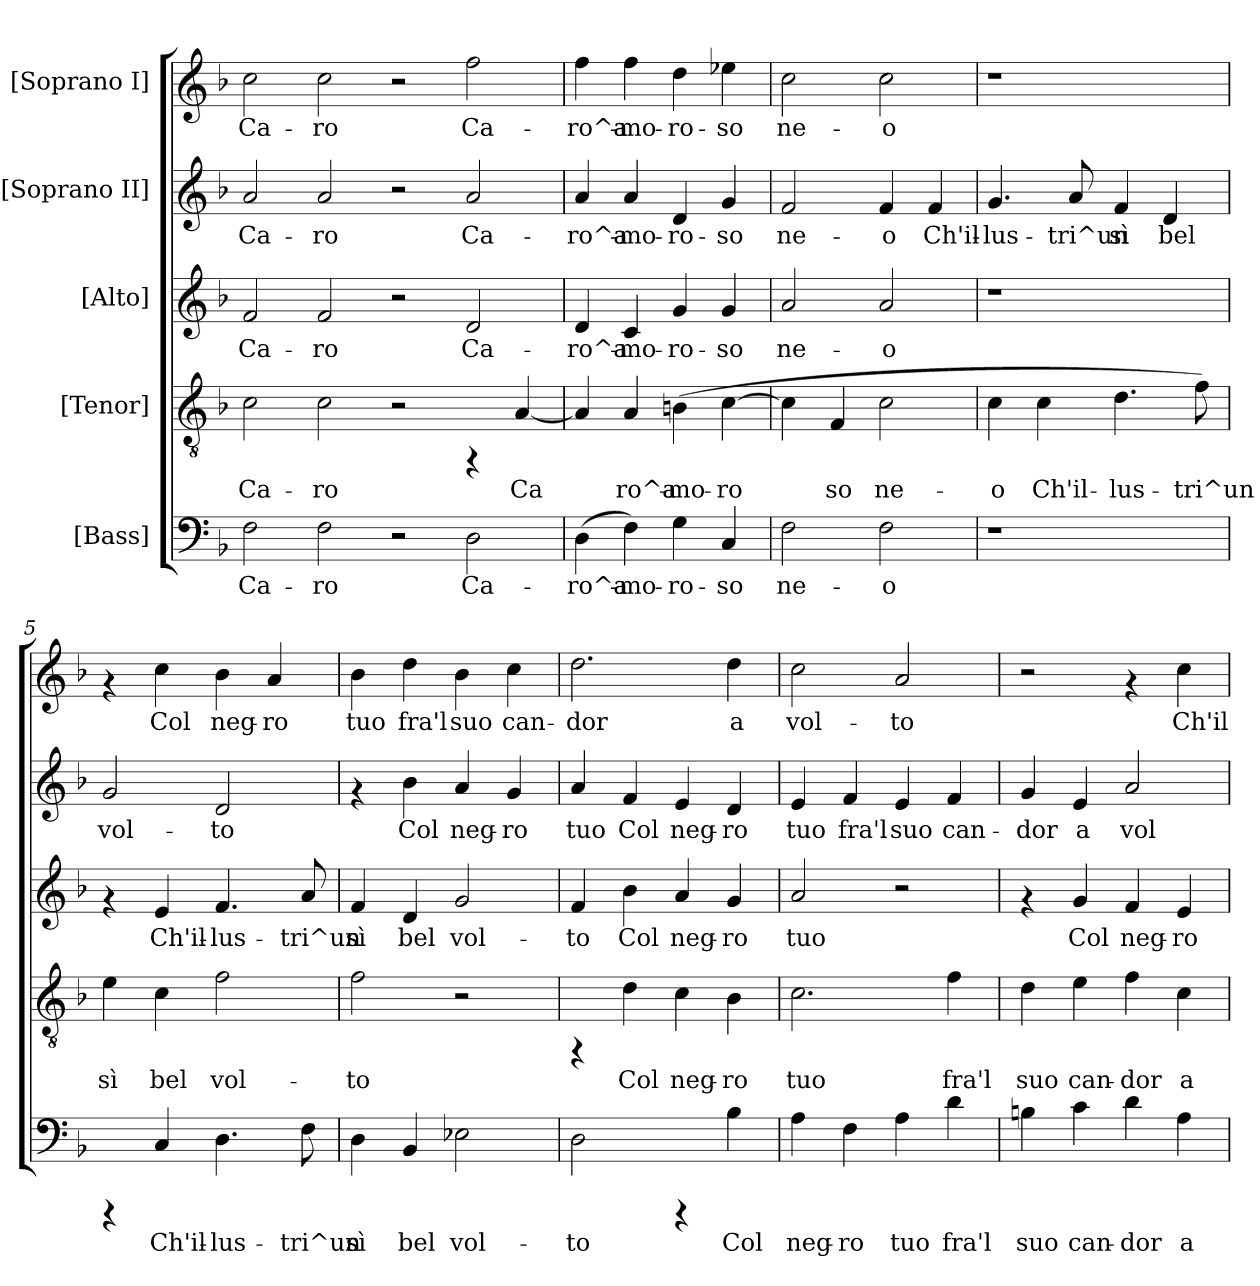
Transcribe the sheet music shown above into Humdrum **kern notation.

**kern	**text	**kern	**text	**kern	**text	**kern	**text	**kern	**text
*part5	*part5	*part4	*part4	*part3	*part3	*part2	*part2	*part1	*part1
*staff5	*staff5	*staff4	*staff4	*staff3	*staff3	*staff2	*staff2	*staff1	*staff1
*I"[Bass]	*	*I"[Tenor]	*	*I"[Alto]	*	*I"[Soprano II]	*	*I"[Soprano I]	*
!!LO:PB:g=z
*stria5	*	*stria5	*	*stria5	*	*stria5	*	*stria5	*
*clefF4	*	*clefGv2	*	*clefG2	*	*clefG2	*	*clefG2	*
*k[b-]	*	*k[b-]	*	*k[b-]	*	*k[b-]	*	*k[b-]	*
*F:	*	*F:	*	*F:	*	*F:	*	*F:	*
=1	=1	=1	=1	=1	=1	=1	=1	=1	=1
!	!LO:LY:b:cj	!	!LO:LY:b:cj	!	!LO:LY:b:cj	!	!LO:LY:b:cj	!	!LO:LY:b:cj
2F\	Ca-	2c\	Ca-	2f/	Ca-	2a/	Ca-	2cc\	Ca-
!	!LO:LY:b:cj	!	!LO:LY:b:cj	!	!LO:LY:b:cj	!	!LO:LY:b:cj	!	!LO:LY:b:cj
2F\	-ro	2c\	-ro	2f/	-ro	2a/	-ro	2cc\	-ro
2r	.	2r	.	2r	.	2r	.	2r	.
!	!LO:LY:b:cj	!	!	!	!LO:LY:b:cj	!	!LO:LY:b:cj	!	!LO:LY:b:cj
2D\	Ca-	4rFF	.	2d/	Ca-	2a/	Ca-	2ff\	Ca-
!	!	!	!LO:LY:b:cj	!	!	!	!	!	!
.	.	[<4A/	Ca-	.	.	.	.	.	.
=2	=2	=2	=2	=2	=2	=2	=2	=2	=2
!	!LO:LY:b:cj	!	!LO:LY:b:cj	!	!LO:LY:b:cj	!	!LO:LY:b:cj	!	!LO:LY:b:cj
(<4D\	-ro^a-	4A/]	--	4d/	-ro^a-	4a/	-ro^a-	4ff\	-ro^a-
!	!LO:LY:b:cj	!	!LO:LY:b:cj	!	!LO:LY:b:cj	!	!LO:LY:b:cj	!	!LO:LY:b:cj
4F\)	-mo-	4A/	-ro^a-	4c/	-mo-	4a/	-mo-	4ff\	-mo-
!	!LO:LY:b:cj	!	!LO:LY:b:cj	!	!LO:LY:b:cj	!	!LO:LY:b:cj	!	!LO:LY:b:cj
4G\	-ro-	(<4Bn\	-mo-	4g/	-ro-	4d/	-ro-	4dd\	-ro-
!	!LO:LY:b:cj	!	!LO:LY:b:cj	!	!LO:LY:b:cj	!	!LO:LY:b:cj	!	!LO:LY:b:cj
4C/	-so	[>4c\	-ro-	4g/	-so	4g/	-so	4ee-X\	-so
=3	=3	=3	=3	=3	=3	=3	=3	=3	=3
!	!LO:LY:b:cj	!	!LO:LY:b:cj	!	!LO:LY:b:cj	!	!LO:LY:b:cj	!	!LO:LY:b:cj
2F\	ne-	4c\]	--	2a/	ne-	2f/	ne-	2cc\	ne-
!	!	!	!LO:LY:b:cj	!	!	!	!	!	!
.	.	4F/	-so	.	.	.	.	.	.
!	!LO:LY:b:cj	!	!LO:LY:b:cj	!	!LO:LY:b:cj	!	!LO:LY:b:cj	!	!LO:LY:b:cj
2F\	-o	2c\	ne-	2a/	-o	4f/	-o	2cc\	-o
!	!	!	!	!	!	!	!LO:LY:b:cj	!	!
.	.	.	.	.	.	4f/	Ch'il-	.	.
=4	=4	=4	=4	=4	=4	=4	=4	=4	=4
!	!	!	!LO:LY:b:cj	!	!	!	!LO:LY:b:cj	!	!
1r	.	4c\	-o	1r	.	4.g/	-lus-	1r	.
!	!	!	!LO:LY:b:cj	!	!	!	!	!	!
.	.	4c\	Ch'il-	.	.	.	.	.	.
!	!	!	!	!	!	!	!LO:LY:b:cj	!	!
.	.	.	.	.	.	8a/	-tri^un	.	.
!	!	!	!LO:LY:b:cj	!	!	!	!LO:LY:b:cj	!	!
.	.	4.d\	-lus-	.	.	4f/	sì	.	.
!	!	!	!	!	!	!	!LO:LY:b:cj	!	!
.	.	.	.	.	.	4d/	bel	.	.
!	!	!	!LO:LY:b:cj	!	!	!	!	!	!
.	.	8f\)	-tri^un	.	.	.	.	.	.
!!LO:PB:g=z
=5	=5	=5	=5	=5	=5	=5	=5	=5	=5
!	!	!	!LO:LY:b:cj	!	!	!	!LO:LY:b:cj	!	!
4rCCC	.	4e\	sì	4rf	.	2g/	vol-	4rf	.
!	!LO:LY:b:cj	!	!LO:LY:b:cj	!	!LO:LY:b:cj	!	!	!	!LO:LY:b:cj
4C/	Ch'il-	4c\	bel	4e/	Ch'il-	.	.	4cc\	Col
!	!LO:LY:b:cj	!	!LO:LY:b:cj	!	!LO:LY:b:cj	!	!LO:LY:b:cj	!	!LO:LY:b:cj
4.D\	-lus-	2f\	vol-	4.f/	-lus-	2d/	-to	4b-\	neg-
!	!	!	!	!	!	!	!	!	!LO:LY:b:cj
.	.	.	.	.	.	.	.	4a/	-ro
!	!LO:LY:b:cj	!	!	!	!LO:LY:b:cj	!	!	!	!
8F\	-tri^un	.	.	8a/	-tri^un	.	.	.	.
=6	=6	=6	=6	=6	=6	=6	=6	=6	=6
!	!LO:LY:b:cj	!	!LO:LY:b:cj	!	!LO:LY:b:cj	!	!	!	!LO:LY:b:cj
4D\	sì	2f\	-to	4f/	sì	4rf	.	4b-\	tuo
!	!LO:LY:b:cj	!	!	!	!LO:LY:b:cj	!	!LO:LY:b:cj	!	!LO:LY:b:cj
4BB-/	bel	.	.	4d/	bel	4b-\	Col	4dd\	fra'l
!	!LO:LY:b:cj	!	!	!	!LO:LY:b:cj	!	!LO:LY:b:cj	!	!LO:LY:b:cj
2E-X\	vol-	2r	.	2g/	vol-	4a/	neg-	4b-\	suo
!	!	!	!	!	!	!	!LO:LY:b:cj	!	!LO:LY:b:cj
.	.	.	.	.	.	4g/	-ro	4cc\	can-
=7	=7	=7	=7	=7	=7	=7	=7	=7	=7
!	!LO:LY:b:cj	!	!	!	!LO:LY:b:cj	!	!LO:LY:b:cj	!	!LO:LY:b:cj
2D\	-to	4rFF	.	4f/	-to	4a/	tuo	2.dd\	-dor
!	!	!	!LO:LY:b:cj	!	!LO:LY:b:cj	!	!LO:LY:b:cj	!	!
.	.	4d\	Col	4b-\	Col	4f/	Col	.	.
!	!	!	!LO:LY:b:cj	!	!LO:LY:b:cj	!	!LO:LY:b:cj	!	!
4rCCC	.	4c\	neg-	4a/	neg-	4e/	neg-	.	.
!	!LO:LY:b:cj	!	!LO:LY:b:cj	!	!LO:LY:b:cj	!	!LO:LY:b:cj	!	!LO:LY:b:cj
4B-\	Col	4B-\	-ro	4g/	-ro	4d/	-ro	4dd\	a
=8	=8	=8	=8	=8	=8	=8	=8	=8	=8
!	!LO:LY:b:cj	!	!LO:LY:b:cj	!	!LO:LY:b:cj	!	!LO:LY:b:cj	!	!LO:LY:b:cj
4A\	neg-	2.c\	tuo	2a/	tuo	4e/	tuo	2cc\	vol-
!	!LO:LY:b:cj	!	!	!	!	!	!LO:LY:b:cj	!	!
4F\	-ro	.	.	.	.	4f/	fra'l	.	.
!	!LO:LY:b:cj	!	!	!	!	!	!LO:LY:b:cj	!	!LO:LY:b:cj
4A\	tuo	.	.	2r	.	4e/	suo	2a/	-to
!	!LO:LY:b:cj	!	!LO:LY:b:cj	!	!	!	!LO:LY:b:cj	!	!
4d\	fra'l	4f\	fra'l	.	.	4f/	can-	.	.
=9	=9	=9	=9	=9	=9	=9	=9	=9	=9
!	!LO:LY:b:cj	!	!LO:LY:b:cj	!	!	!	!LO:LY:b:cj	!	!
4Bn\	suo	4d\	suo	4rf	.	4g/	-dor	2r	.
!	!LO:LY:b:cj	!	!LO:LY:b:cj	!	!LO:LY:b:cj	!	!LO:LY:b:cj	!	!
4c\	can-	4e\	can-	4g/	Col	4e/	a	.	.
!	!LO:LY:b:cj	!	!LO:LY:b:cj	!	!LO:LY:b:cj	!	!LO:LY:b:cj	!	!
4d\	-dor	4f\	-dor	4f/	neg-	2a/	vol-	4rf	.
!	!LO:LY:b:cj	!	!LO:LY:b:cj	!	!LO:LY:b:cj	!	!	!	!LO:LY:b:cj
4A\	a	4c\	a	4e/	-ro	.	.	4cc\	Ch'il-
=	=	=	=	=	=	=	=	=	=
*-	*-	*-	*-	*-	*-	*-	*-	*-	*-
